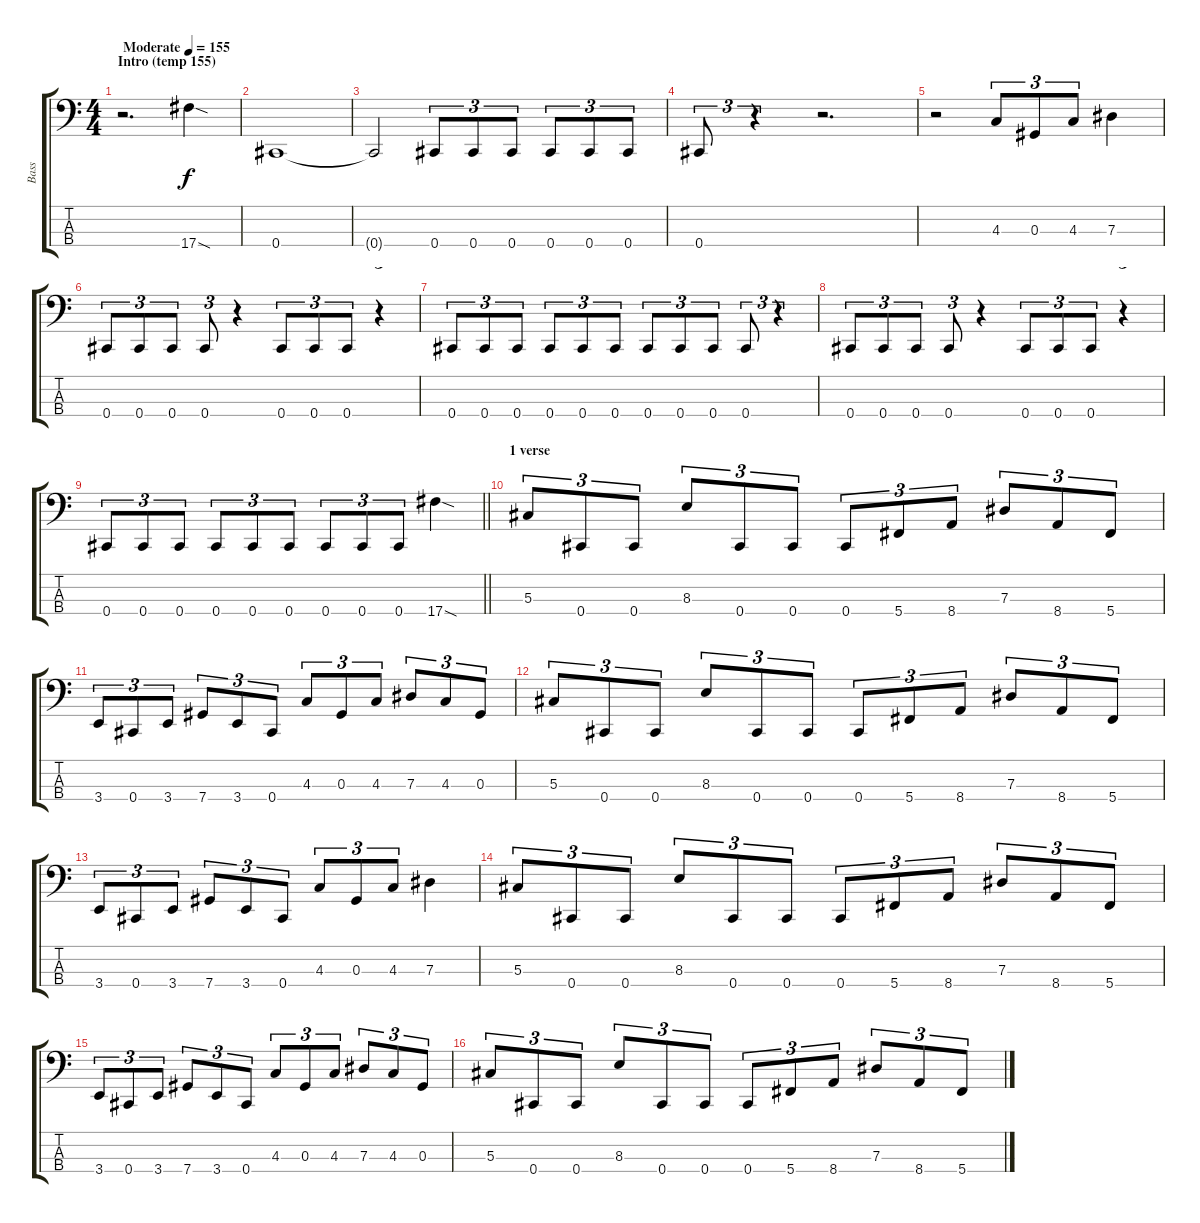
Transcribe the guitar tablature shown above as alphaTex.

\track ("Bass" "Bass") {instrument electricbasspick}
\staff {score tabs}
\tuning (Gb2 Db2 Ab1 Db1) {hide}
\ts (4 4)
\section ("" "Intro (temp 155)")
\tempo (155 "Moderate")
\clef f4
\ks c
r.2{d dy f instrument electricbasspick} 17.4{sod}.4 |
0.4.1 |
0.4{t}.2 0.4.8{tu (3 2)} 0.4.8{tu (3 2)} 0.4.8{tu (3 2)} 0.4.8{tu (3 2)} 0.4.8{tu (3 2)} 0.4.8{tu (3 2)} |
0.4.8{tu (3 2)} r.4{tu (3 2)} r.2{d} |
r.2 4.3.8{tu (3 2)} 0.3.8{tu (3 2)} 4.3.8{tu (3 2)} 7.3.4 |
0.4.8{tu (3 2)} 0.4.8{tu (3 2)} 0.4.8{tu (3 2)} 0.4.8{tu (3 2)} r.4 0.4.8{tu (3 2)} 0.4.8{tu (3 2)} 0.4.8{tu (3 2)} r.4{tu (3 2)} |
0.4.8{tu (3 2)} 0.4.8{tu (3 2)} 0.4.8{tu (3 2)} 0.4.8{tu (3 2)} 0.4.8{tu (3 2)} 0.4.8{tu (3 2)} 0.4.8{tu (3 2)} 0.4.8{tu (3 2)} 0.4.8{tu (3 2)} 0.4.8{tu (3 2)} r.4{tu (3 2)} |
0.4.8{tu (3 2)} 0.4.8{tu (3 2)} 0.4.8{tu (3 2)} 0.4.8{tu (3 2)} r.4 0.4.8{tu (3 2)} 0.4.8{tu (3 2)} 0.4.8{tu (3 2)} r.4{tu (3 2)} |
\barLineRight lightlight
0.4.8{tu (3 2)} 0.4.8{tu (3 2)} 0.4.8{tu (3 2)} 0.4.8{tu (3 2)} 0.4.8{tu (3 2)} 0.4.8{tu (3 2)} 0.4.8{tu (3 2)} 0.4.8{tu (3 2)} 0.4.8{tu (3 2)} 17.4{sod}.4 |
\section ("" "1 verse")
5.3.8{tu (3 2)} 0.4.8{tu (3 2)} 0.4.8{tu (3 2)} 8.3.8{tu (3 2)} 0.4.8{tu (3 2)} 0.4.8{tu (3 2)} 0.4.8{tu (3 2)} 5.4.8{tu (3 2)} 8.4.8{tu (3 2)} 7.3.8{tu (3 2)} 8.4.8{tu (3 2)} 5.4.8{tu (3 2)} |
3.4.8{tu (3 2)} 0.4.8{tu (3 2)} 3.4.8{tu (3 2)} 7.4.8{tu (3 2)} 3.4.8{tu (3 2)} 0.4.8{tu (3 2)} 4.3.8{tu (3 2)} 0.3.8{tu (3 2)} 4.3.8{tu (3 2)} 7.3.8{tu (3 2)} 4.3.8{tu (3 2)} 0.3.8{tu (3 2)} |
5.3.8{tu (3 2)} 0.4.8{tu (3 2)} 0.4.8{tu (3 2)} 8.3.8{tu (3 2)} 0.4.8{tu (3 2)} 0.4.8{tu (3 2)} 0.4.8{tu (3 2)} 5.4.8{tu (3 2)} 8.4.8{tu (3 2)} 7.3.8{tu (3 2)} 8.4.8{tu (3 2)} 5.4.8{tu (3 2)} |
3.4.8{tu (3 2)} 0.4.8{tu (3 2)} 3.4.8{tu (3 2)} 7.4.8{tu (3 2)} 3.4.8{tu (3 2)} 0.4.8{tu (3 2)} 4.3.8{tu (3 2)} 0.3.8{tu (3 2)} 4.3.8{tu (3 2)} 7.3.4 |
5.3.8{tu (3 2)} 0.4.8{tu (3 2)} 0.4.8{tu (3 2)} 8.3.8{tu (3 2)} 0.4.8{tu (3 2)} 0.4.8{tu (3 2)} 0.4.8{tu (3 2)} 5.4.8{tu (3 2)} 8.4.8{tu (3 2)} 7.3.8{tu (3 2)} 8.4.8{tu (3 2)} 5.4.8{tu (3 2)} |
3.4.8{tu (3 2)} 0.4.8{tu (3 2)} 3.4.8{tu (3 2)} 7.4.8{tu (3 2)} 3.4.8{tu (3 2)} 0.4.8{tu (3 2)} 4.3.8{tu (3 2)} 0.3.8{tu (3 2)} 4.3.8{tu (3 2)} 7.3.8{tu (3 2)} 4.3.8{tu (3 2)} 0.3.8{tu (3 2)} |
5.3.8{tu (3 2)} 0.4.8{tu (3 2)} 0.4.8{tu (3 2)} 8.3.8{tu (3 2)} 0.4.8{tu (3 2)} 0.4.8{tu (3 2)} 0.4.8{tu (3 2)} 5.4.8{tu (3 2)} 8.4.8{tu (3 2)} 7.3.8{tu (3 2)} 8.4.8{tu (3 2)} 5.4.8{tu (3 2)}
